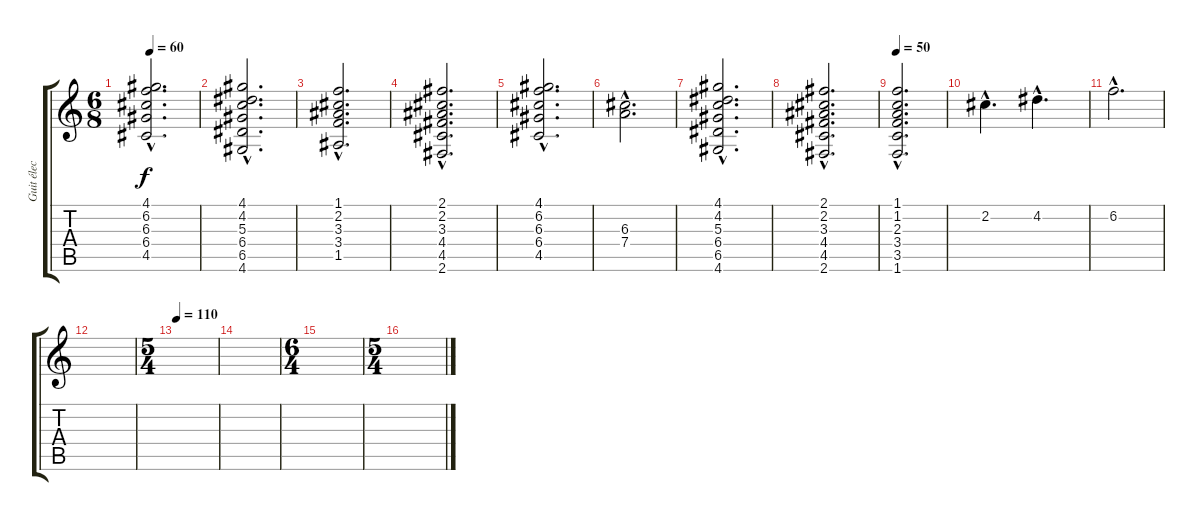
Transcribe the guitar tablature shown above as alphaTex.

\track ("Guit élec" "Guit élec") {instrument distortionguitar}
\staff {score tabs}
\tuning (E4 B3 G3 D3 A2 E2) {hide}
\ts (6 8)
\tempo 60
\clef g2
\ks c
(4.1{hac} 6.2{hac} 6.3{hac} 6.4{hac} 4.5{hac}).2{d dy f} |
(4.1{hac} 4.2{hac} 5.3{hac} 6.4{hac} 6.5{hac} 4.6{hac}).2{d} |
(1.1{hac} 2.2{hac} 3.3{hac} 3.4{hac} 1.5{hac}).2{d} |
(2.1{hac} 2.2{hac} 3.3{hac} 4.4{hac} 4.5{hac} 2.6{hac}).2{d} |
(4.1{hac} 6.2{hac} 6.3{hac} 6.4{hac} 4.5{hac}).2{d} |
(6.3{hac} 7.4{hac}).2{d} |
(4.1{hac} 4.2{hac} 5.3{hac} 6.4{hac} 6.5{hac} 4.6{hac}).2{d} |
(2.1{hac} 2.2{hac} 3.3{hac} 4.4{hac} 4.5{hac} 2.6{hac}).2{d} |
\tempo 50
(1.1{hac} 1.2{hac} 2.3{hac} 3.4{hac} 3.5{hac} 1.6{hac}).2{d} |
2.2{hac}.4{d} 4.2{hac}.4{d} |
6.2{hac}.2{d} |
|
\ts (5 4)
\tempo 110
|
|
\ts (6 4)
|
\ts (5 4)
